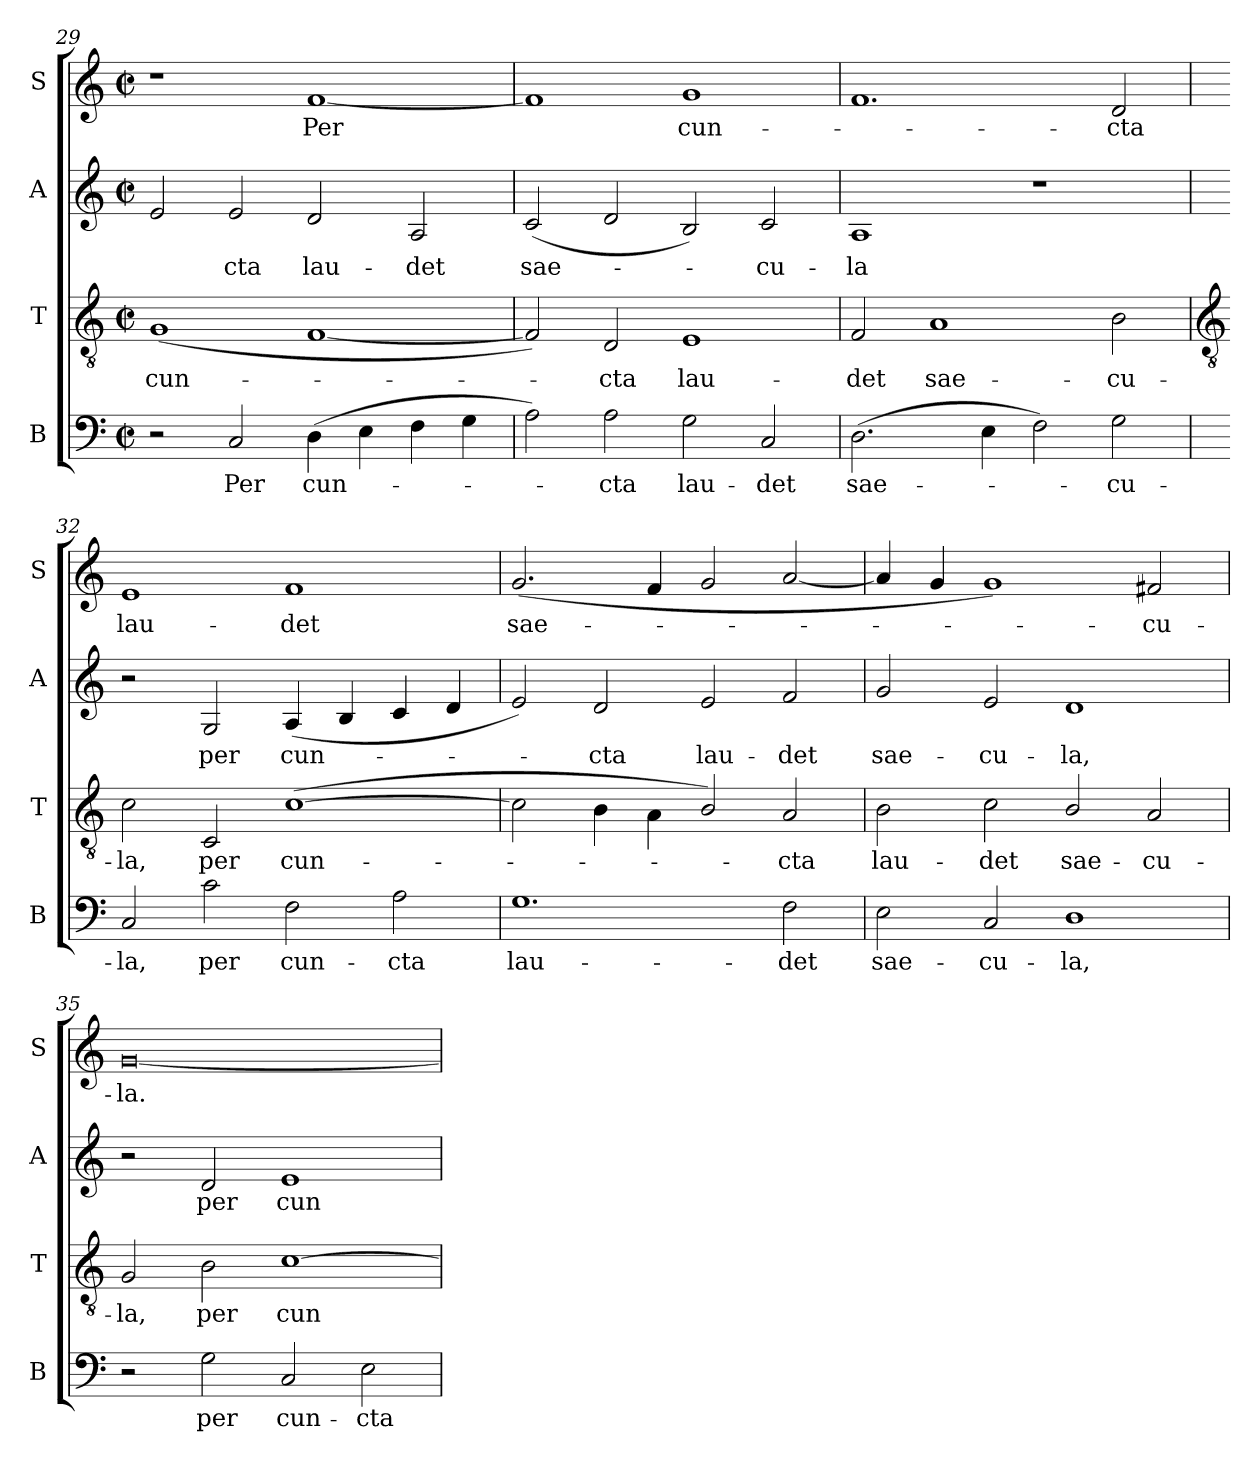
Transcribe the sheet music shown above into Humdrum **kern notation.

**kern	**text	**kern	**text	**kern	**text	**kern	**text
*part4	*part4	*part3	*part3	*part2	*part2	*part1	*part1
*staff4	*staff4	*staff3	*staff3	*staff2	*staff2	*staff1	*staff1
*I"B	*	*I"T	*	*I"A	*	*I"S	*
*I'B	*	*I'T	*	*I'A	*	*I'S	*
*clefF4	*	*clefGv2	*	*clefG2	*	*clefG2	*
*k[]	*	*k[]	*	*k[]	*	*k[]	*
*C:	*	*C:	*	*C:	*	*C:	*
*M4/2	*	*M4/2	*	*M4/2	*	*M4/2	*
*met(c|)	*	*met(c|)	*	*met(c|)	*	*met(c|)	*
=29	=29	=29	=29	=29	=29	=29	=29
!	!	!	!LO:LY:b	!	!	!	!
2r	.	(<1G	cun-	2e	.	1r	.
!	!LO:LY:b	!	!	!	!LO:LY:b	!	!
2C	Per	.	.	2e	cta	.	.
!	!LO:LY:b	!	!	!	!LO:LY:b	!	!LO:LY:b
(>4D	cun-	[1F	.	2d	lau-	[1f	Per
4E	.	.	.	.	.	.	.
!	!	!	!	!	!LO:LY:b	!	!
4F	.	.	.	2A	-det	.	.
4G	.	.	.	.	.	.	.
=30	=30	=30	=30	=30	=30	=30	=30
!	!	!	!	!	!LO:LY:b	!	!
2A)	.	2F])	.	(<2c	sae-	1f]	.
!	!LO:LY:b	!	!LO:LY:b	!	!	!	!
2A	cta	2D	cta	2d	.	.	.
!	!LO:LY:b	!	!LO:LY:b	!	!	!	!LO:LY:b
2G	lau-	1E	lau-	2B)	.	1g	cun-
!	!LO:LY:b	!	!	!	!LO:LY:b	!	!
2C	-det	.	.	2c	cu-	.	.
=31	=31	=31	=31	=31	=31	=31	=31
!	!LO:LY:b	!	!LO:LY:b	!	!LO:LY:b	!	!
(>2.D	sae-	2F	-det	1A	-la	1.f	.
!	!	!	!LO:LY:b	!	!	!	!
.	.	1A	sae-	.	.	.	.
4E	.	.	.	.	.	.	.
2F)	.	.	.	1r	.	.	.
!	!LO:LY:b	!	!LO:LY:b	!	!	!	!LO:LY:b
2G	cu-	2B	-cu-	.	.	2d	cta
!!LO:LB:g=z
=32	=32	=32	=32	=32	=32	=32	=32
*	*	*clefGv2	*	*	*	*	*
!	!LO:LY:b	!	!LO:LY:b	!	!	!	!LO:LY:b
2C	-la,	2c	-la,	2r	.	1e	lau-
!	!LO:LY:b	!	!LO:LY:b	!	!LO:LY:b	!	!
2c	per	2C	per	2G	per	.	.
!	!LO:LY:b	!	!LO:LY:b	!	!LO:LY:b	!	!LO:LY:b
2F	cun-	(>[1c	cun-	(<4A	cun-	1f	-det
.	.	.	.	4B	.	.	.
!	!LO:LY:b	!	!	!	!	!	!
2A	-cta	.	.	4c	.	.	.
.	.	.	.	4d	.	.	.
=33	=33	=33	=33	=33	=33	=33	=33
!	!LO:LY:b	!	!	!	!	!	!LO:LY:b
1.G	lau-	2c]	.	2e)	.	(<2.g	sae-
!	!	!	!	!	!LO:LY:b	!	!
.	.	4B	.	2d	cta	.	.
.	.	4A\	.	.	.	4f	.
!	!	!	!	!	!LO:LY:b	!	!
.	.	2B/)	.	2e	lau-	2g	.
!	!LO:LY:b	!	!LO:LY:b	!	!LO:LY:b	!	!
2F	-det	2A	cta	2f	-det	[2a	.
=34	=34	=34	=34	=34	=34	=34	=34
!	!LO:LY:b	!	!LO:LY:b	!	!LO:LY:b	!	!
2E	sae-	2B	lau-	2g	sae-	4a]	.
.	.	.	.	.	.	4g	.
!	!LO:LY:b	!	!LO:LY:b	!	!LO:LY:b	!	!
2C	-cu-	2c	-det	2e	-cu-	1g)	.
!	!LO:LY:b	!	!LO:LY:b	!	!LO:LY:b	!	!
1D	-la,	2B/	sae-	1d	-la,	.	.
!	!	!	!LO:LY:b	!	!	!	!LO:LY:b
.	.	2A	-cu-	.	.	2f#X	cu-
=35	=35	=35	=35	=35	=35	=35	=35
!	!	!	!LO:LY:b	!	!	!	!LO:LY:b
2r	.	2G	-la,	2r	.	[0g	-la.
!	!LO:LY:b	!	!LO:LY:b	!	!LO:LY:b	!	!
2G	per	2B	per	2d	per	.	.
!	!LO:LY:b	!	!LO:LY:b	!	!LO:LY:b	!	!
2C	cun-	[1c	cun-	1e	cun-	.	.
!	!LO:LY:b	!	!	!	!	!	!
2E	-cta	.	.	.	.	.	.
=	=	=	=	=	=	=	=
*-	*-	*-	*-	*-	*-	*-	*-
